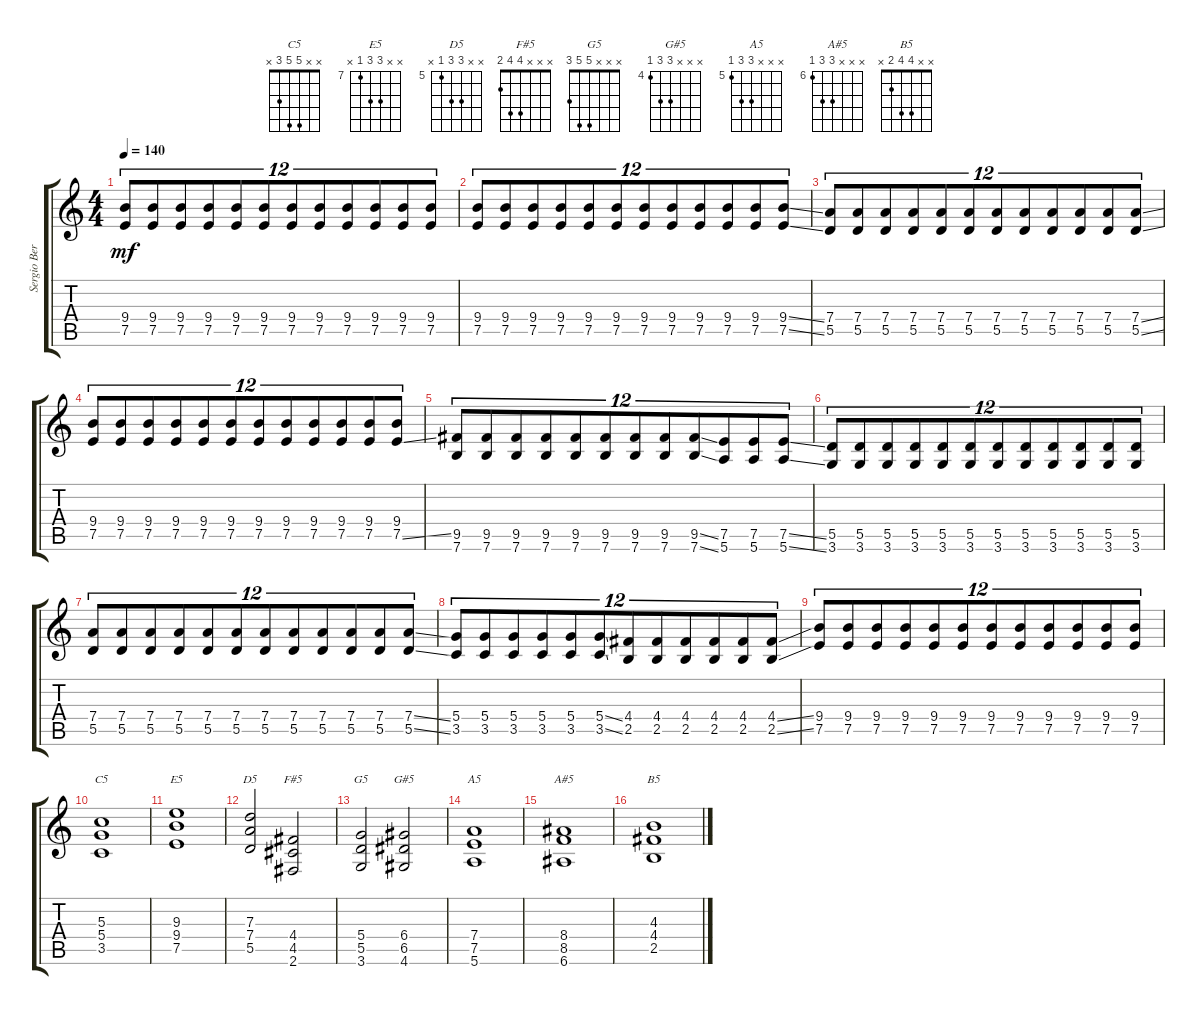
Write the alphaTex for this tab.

\track ("Sergio Berdichevsky" "Sergio Ber") {instrument distortionguitar}
\staff {score tabs}
\tuning (E4 B3 G3 D3 A2 E2) {hide}
\chord ("C5" x x 5 5 3 x)
\chord ("E5" x x 9 9 7 x) {firstfret 7}
\chord ("D5" x x 7 7 5 x) {firstfret 5}
\chord ("F#5" x x x 4 4 2)
\chord ("G5" x x x 5 5 3)
\chord ("G#5" x x x 6 6 4) {firstfret 4}
\chord ("A5" x x x 7 7 5) {firstfret 5}
\chord ("A#5" x x x 8 8 6) {firstfret 6}
\chord ("B5" x x 4 4 2 x)
\ts (4 4)
\tempo 140
\clef g2
\ks c
(9.4 7.5).8{tu (12 8) dy mf} (9.4 7.5).8{tu (12 8)} (9.4 7.5).8{tu (12 8)} (9.4 7.5).8{tu (12 8)} (9.4 7.5).8{tu (12 8)} (9.4 7.5).8{tu (12 8)} (9.4 7.5).8{tu (12 8)} (9.4 7.5).8{tu (12 8)} (9.4 7.5).8{tu (12 8)} (9.4 7.5).8{tu (12 8)} (9.4 7.5).8{tu (12 8)} (9.4 7.5).8{tu (12 8)} |
(9.4 7.5).8{tu (12 8)} (9.4 7.5).8{tu (12 8)} (9.4 7.5).8{tu (12 8)} (9.4 7.5).8{tu (12 8)} (9.4 7.5).8{tu (12 8)} (9.4 7.5).8{tu (12 8)} (9.4 7.5).8{tu (12 8)} (9.4 7.5).8{tu (12 8)} (9.4 7.5).8{tu (12 8)} (9.4 7.5).8{tu (12 8)} (9.4 7.5).8{tu (12 8)} (9.4{ss} 7.5{ss}).8{tu (12 8)} |
(7.4 5.5).8{tu (12 8)} (7.4 5.5).8{tu (12 8)} (7.4 5.5).8{tu (12 8)} (7.4 5.5).8{tu (12 8)} (7.4 5.5).8{tu (12 8)} (7.4 5.5).8{tu (12 8)} (7.4 5.5).8{tu (12 8)} (7.4 5.5).8{tu (12 8)} (7.4 5.5).8{tu (12 8)} (7.4 5.5).8{tu (12 8)} (7.4 5.5).8{tu (12 8)} (7.4{ss} 5.5{ss}).8{tu (12 8)} |
(9.4 7.5).8{tu (12 8)} (9.4 7.5).8{tu (12 8)} (9.4 7.5).8{tu (12 8)} (9.4 7.5).8{tu (12 8)} (9.4 7.5).8{tu (12 8)} (9.4 7.5).8{tu (12 8)} (9.4 7.5).8{tu (12 8)} (9.4 7.5).8{tu (12 8)} (9.4 7.5).8{tu (12 8)} (9.4 7.5).8{tu (12 8)} (9.4 7.5).8{tu (12 8)} (9.4 7.5{ss}).8{tu (12 8)} |
(9.5 7.6).8{tu (12 8)} (9.5 7.6).8{tu (12 8)} (9.5 7.6).8{tu (12 8)} (9.5 7.6).8{tu (12 8)} (9.5 7.6).8{tu (12 8)} (9.5 7.6).8{tu (12 8)} (9.5 7.6).8{tu (12 8)} (9.5 7.6).8{tu (12 8)} (9.5{ss} 7.6{ss}).8{tu (12 8)} (7.5 5.6).8{tu (12 8)} (7.5 5.6).8{tu (12 8)} (7.5{ss} 5.6{ss}).8{tu (12 8)} |
(5.5 3.6).8{tu (12 8)} (5.5 3.6).8{tu (12 8)} (5.5 3.6).8{tu (12 8)} (5.5 3.6).8{tu (12 8)} (5.5 3.6).8{tu (12 8)} (5.5 3.6).8{tu (12 8)} (5.5 3.6).8{tu (12 8)} (5.5 3.6).8{tu (12 8)} (5.5 3.6).8{tu (12 8)} (5.5 3.6).8{tu (12 8)} (5.5 3.6).8{tu (12 8)} (5.5 3.6).8{tu (12 8)} |
(7.4 5.5).8{tu (12 8)} (7.4 5.5).8{tu (12 8)} (7.4 5.5).8{tu (12 8)} (7.4 5.5).8{tu (12 8)} (7.4 5.5).8{tu (12 8)} (7.4 5.5).8{tu (12 8)} (7.4 5.5).8{tu (12 8)} (7.4 5.5).8{tu (12 8)} (7.4 5.5).8{tu (12 8)} (7.4 5.5).8{tu (12 8)} (7.4 5.5).8{tu (12 8)} (7.4{ss} 5.5{ss}).8{tu (12 8)} |
(5.4 3.5).8{tu (12 8)} (5.4 3.5).8{tu (12 8)} (5.4 3.5).8{tu (12 8)} (5.4 3.5).8{tu (12 8)} (5.4 3.5).8{tu (12 8)} (5.4{ss} 3.5{ss}).8{tu (12 8)} (4.4 2.5).8{tu (12 8)} (4.4 2.5).8{tu (12 8)} (4.4 2.5).8{tu (12 8)} (4.4 2.5).8{tu (12 8)} (4.4 2.5).8{tu (12 8)} (4.4{ss} 2.5{ss}).8{tu (12 8)} |
(9.4 7.5).8{tu (12 8)} (9.4 7.5).8{tu (12 8)} (9.4 7.5).8{tu (12 8)} (9.4 7.5).8{tu (12 8)} (9.4 7.5).8{tu (12 8)} (9.4 7.5).8{tu (12 8)} (9.4 7.5).8{tu (12 8)} (9.4 7.5).8{tu (12 8)} (9.4 7.5).8{tu (12 8)} (9.4 7.5).8{tu (12 8)} (9.4 7.5).8{tu (12 8)} (9.4 7.5).8{tu (12 8)} |
(5.3 5.4 3.5).1{ch "C5"} |
(9.3 9.4 7.5).1{ch "E5"} |
(7.3 7.4 5.5).2{ch "D5"} (4.4 4.5 2.6).2{ch "F#5"} |
(5.4 5.5 3.6).2{ch "G5"} (6.4 6.5 4.6).2{ch "G#5"} |
(7.4 7.5 5.6).1{ch "A5"} |
(8.4 8.5 6.6).1{ch "A#5"} |
(4.3 4.4 2.5).1{ch "B5"}
